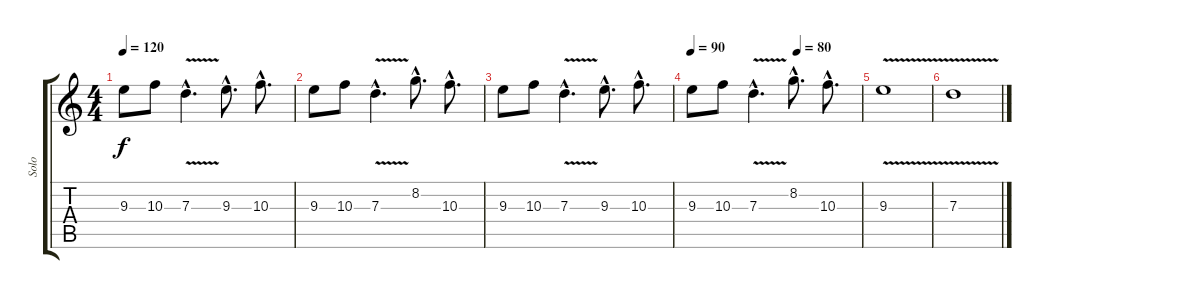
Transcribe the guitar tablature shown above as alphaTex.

\track ("Solo" "Solo") {instrument overdrivenguitar}
\staff {score tabs}
\tuning (E4 B3 G3 D3 A2 E2) {hide}
\ts (4 4)
\tempo 120
\clef g2
\ks c
9.3.8{dy f} 10.3.8 7.3{v hac}.4{d} 9.3{hac}.8{d} 10.3{hac}.8{d} |
9.3.8 10.3.8 7.3{v hac}.4{d} 8.2{hac}.8{d} 10.3{hac}.8{d} |
9.3.8 10.3.8 7.3{v hac}.4{d} 9.3{hac}.8{d} 10.3{hac}.8{d} |
\tempo 90
\tempo (80 0.625)
9.3.8 10.3.8 7.3{v hac}.4{d} 8.2{hac}.8{d} 10.3{hac}.8{d} |
9.3{v}.1 |
7.3{v}.1
